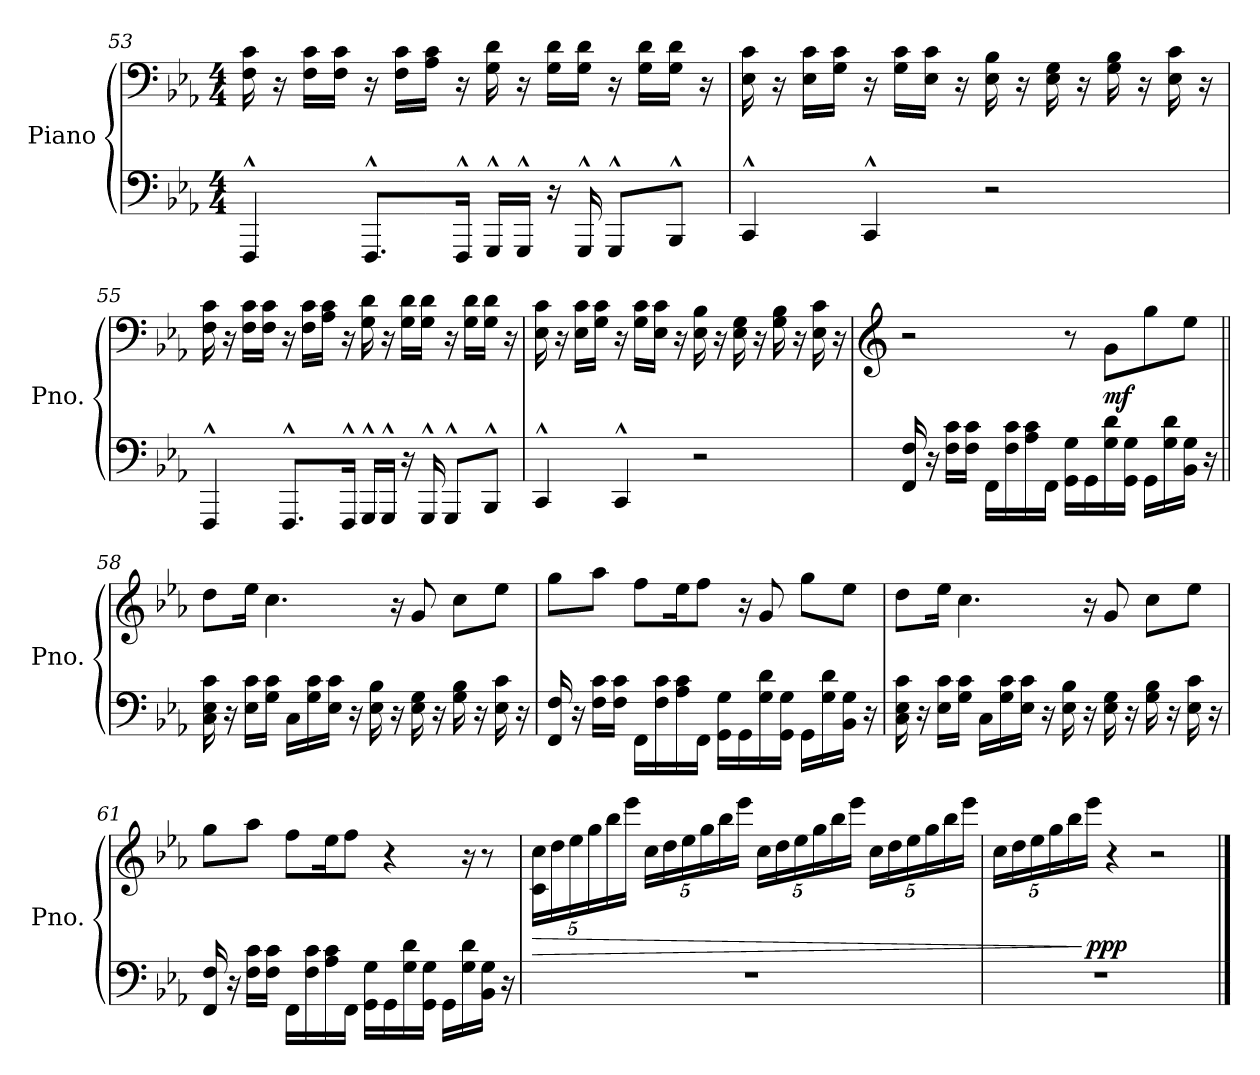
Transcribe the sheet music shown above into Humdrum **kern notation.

**kern	**kern	**dynam
*part1	*part1	*part1
*staff2	*staff1	*staff1/2
*I"Piano	*	*
*I'Pno.	*	*
!!LO:LB:g=z
*clefF4	*clefF4	*
*k[b-e-a-]	*k[b-e-a-]	*
*M4/4	*M4/4	*
=53	=53	=53
4FFF^^/	16F\ 16c\	.
.	16r	.
.	16F\ 16c\LL	.
.	16F\ 16c\JJ	.
8.FFF^^/L	16r	.
.	16F\ 16c\LL	.
.	16A-\ 16c\JJ	.
16FFF^^/Jk	16r	.
16GGG^^/LL	16G\ 16d\	.
16GGG^^/JJ	16r	.
16r	16G\ 16d\LL	.
16GGG^^/	16G\ 16d\JJ	.
8GGG^^/L	16r	.
.	16G\ 16d\LL	.
8BBB-^^/J	16G\ 16d\JJ	.
.	16r	.
=54	=54	=54
4CC^^/	16E-\ 16c\	.
.	16r	.
.	16E-\ 16c\LL	.
.	16G\ 16c\JJ	.
4CC^^/	16r	.
.	16G\ 16c\LL	.
.	16E-\ 16c\JJ	.
.	16r	.
2r	16E-\ 16B-\	.
.	16r	.
.	16E-\ 16G\	.
.	16r	.
.	16G\ 16B-\	.
.	16r	.
.	16E-\ 16c\	.
.	16r	.
!!LO:LB:g=z
=55	=55	=55
4FFF^^/	16F\ 16c\	.
.	16r	.
.	16F\ 16c\LL	.
.	16F\ 16c\JJ	.
8.FFF^^/L	16r	.
.	16F\ 16c\LL	.
.	16A-\ 16c\JJ	.
16FFF^^/Jk	16r	.
16GGG^^/LL	16G\ 16d\	.
16GGG^^/JJ	16r	.
16r	16G\ 16d\LL	.
16GGG^^/	16G\ 16d\JJ	.
8GGG^^/L	16r	.
.	16G\ 16d\LL	.
8BBB-^^/J	16G\ 16d\JJ	.
.	16r	.
=56	=56	=56
4CC^^/	16E-\ 16c\	.
.	16r	.
.	16E-\ 16c\LL	.
.	16G\ 16c\JJ	.
4CC^^/	16r	.
.	16G\ 16c\LL	.
.	16E-\ 16c\JJ	.
.	16r	.
2r	16E-\ 16B-\	.
.	16r	.
.	16E-\ 16G\	.
.	16r	.
.	16G\ 16B-\	.
.	16r	.
.	16E-\ 16c\	.
.	16r	.
!!LO:LB:g=z
=57	=57	=57
*	*clefG2	*
16FF/ 16F/	2r	.
16r	.	.
16F\ 16c\LL	.	.
16F\ 16c\JJ	.	.
16FF\LL	.	.
16F\ 16c\	.	.
16A-\ 16c\	.	.
16FF\JJ	.	.
16GG\ 16G\LL	8r	.
16GG\	.	.
!	!	!LO:DY:b
16G\ 16d\	8g\L	mf
16GG\ 16G\JJ	.	.
16GG\LL	8gg\	.
16G\ 16d\	.	.
16BB-\ 16G\JJ	8ee-\J	.
16r	.	.
=58||	=58||	=58||
16C\ 16E-\ 16c\	8dd\L	.
16r	.	.
16E-\ 16c\LL	16ee-\Jk	.
16G\ 16c\JJ	4.cc\	.
16C\LL	.	.
16G\ 16c\	.	.
16E-\ 16c\JJ	.	.
16r	.	.
16E-\ 16B-\	.	.
16r	16r	.
16E-\ 16G\	8g/	.
16r	.	.
16G\ 16B-\	8cc\L	.
16r	.	.
16E-\ 16c\	8ee-\J	.
16r	.	.
!!LO:PB:g=z
=59	=59	=59
16FF/ 16F/	8gg\L	.
16r	.	.
16F\ 16c\LL	8aa-\J	.
16F\ 16c\JJ	.	.
16FF\LL	8ff\L	.
16F\ 16c\	.	.
16A-\ 16c\	16ee-\K	.
16FF\JJ	8ff\J	.
16GG\ 16G\LL	.	.
16GG\	16r	.
16G\ 16d\	8g/	.
16GG\ 16G\JJ	.	.
16GG\LL	8gg\L	.
16G\ 16d\	.	.
16BB-\ 16G\JJ	8ee-\J	.
16r	.	.
=60	=60	=60
16C\ 16E-\ 16c\	8dd\L	.
16r	.	.
16E-\ 16c\LL	16ee-\Jk	.
16G\ 16c\JJ	4.cc\	.
16C\LL	.	.
16G\ 16c\	.	.
16E-\ 16c\JJ	.	.
16r	.	.
16E-\ 16B-\	.	.
16r	16r	.
16E-\ 16G\	8g/	.
16r	.	.
16G\ 16B-\	8cc\L	.
16r	.	.
16E-\ 16c\	8ee-\J	.
16r	.	.
!!LO:LB:g=z
=61	=61	=61
16FF/ 16F/	8gg\L	.
16r	.	.
16F\ 16c\LL	8aa-\J	.
16F\ 16c\JJ	.	.
16FF\LL	8ff\L	.
16F\ 16c\	.	.
16A-\ 16c\	16ee-\K	.
16FF\JJ	8ff\J	.
16GG\ 16G\LL	.	.
16GG\	4r	.
16G\ 16d\	.	.
16GG\ 16G\JJ	.	.
16GG\LL	.	.
16G\ 16d\	16r	.
16BB-\ 16G\JJ	8r	.
16r	.	.
=62	=62	=62
*	*Xbrackettup	*
!	!	!LO:HP:b
1r	80%3c\ 80%3cc\LL	>
.	80%3dd\	.
.	80%3ee-\	.
.	80%3gg\	.
.	80%3bb-\	.
.	16eee-\JJ	.
.	80%3cc\LL	.
.	80%3dd\	.
.	80%3ee-\	.
.	80%3gg\	.
.	80%3bb-\	.
.	16eee-\JJ	.
.	80%3cc\LL	.
.	80%3dd\	.
.	80%3ee-\	.
.	80%3gg\	.
.	80%3bb-\	.
.	16eee-\JJ	.
.	80%3cc\LL	.
.	80%3dd\	.
.	80%3ee-\	.
.	80%3gg\	.
.	80%3bb-\	.
.	16eee-\JJ	.
!!LO:LB:g=z
=63	=63	=63
1r	80%3cc\LL	.
.	80%3dd\	.
.	80%3ee-\	.
.	80%3gg\	.
.	80%3bb-\	.
!	!	!LO:DY:n=1:b
.	16eee-\JJ	] ppp
.	4r	.
.	2r	.
==	==	==
*-	*-	*-
